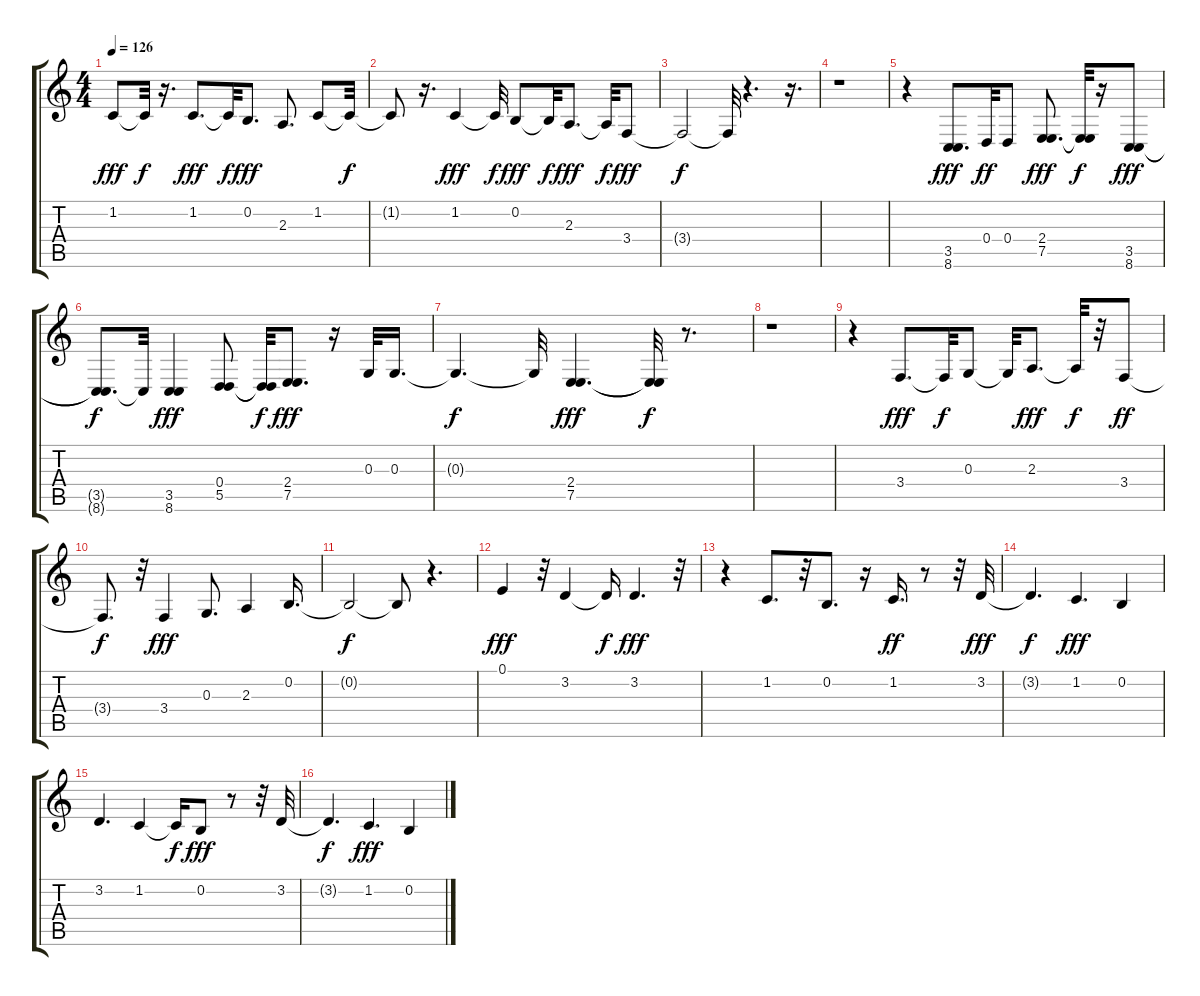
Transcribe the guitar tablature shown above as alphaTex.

\track "" {instrument acousticgrandpiano}
\staff {score tabs}
\tuning (E4 B3 G3 D3 A2 E2) {hide}
\ts (4 4)
\tempo 126
\clef g2
\ks c
1.2.8{dy fff} 1.2{t}.32{dy f} r.16{d} 1.2.8{d dy fff} 1.2{t}.32{dy f} 0.2.8{d dy fff} 2.3.8{d} 1.2.8 1.2{t}.32{dy f} |
1.2{t}.8 r.16{d} 1.2.4{dy fff} 1.2{t}.32{dy f} 0.2.8{dy fff} 0.2{t}.32{dy f} 2.3.8{d dy fff} 2.3{t}.32{dy f} 3.4.8{dy fff} |
3.4{t}.2{dy f} 3.4{t}.32 r.4{d} r.16{d} |
r.1 |
r.4 (3.5 8.6).8{d dy fff} 0.4.32{dy ff} 0.4.8 (2.4 7.5).8{d dy fff} (2.4{t} 7.5{t}).32{dy f} r.16 (3.5 8.6).8{dy fff} |
(3.5{t} 8.6{t}).8{d dy f} 3.5{t}.32 (3.5 8.6).4{dy fff} (0.4 5.5).8 (0.4{t} 5.5{t}).32{dy f} (2.4 7.5).8{d dy fff} r.16 0.3.32 0.3.16{d} |
0.3{t}.4{d dy f} 0.3{t}.32 (2.4 7.5).4{d dy fff} (2.4{t} 7.5{t}).32{dy f} r.8{d} |
r.1 |
r.4 3.4.8{d dy fff} 3.4{t}.32{dy f} 0.3.8 0.3{t}.32 2.3.8{d dy fff} 2.3{t}.32{dy f} r.32 3.4.8{dy ff} |
3.4{t}.8{d dy f} r.32 3.4.4{dy fff} 0.3.8{d} 2.3.4 0.2.16{d} |
0.2{t}.2{dy f} 0.2{t}.8 r.4{d} |
0.1.4{dy fff} r.32 3.2.4 3.2{t}.16{dy f} 3.2.4{d dy fff} r.32 |
r.4 1.2.8{d} r.32 0.2.8{d} r.16 1.2.16{d dy ff} r.8 r.32 3.2.32{dy fff} |
3.2{t}.4{d dy f} 1.2.4{d dy fff} 0.2.4 |
3.2.4{d} 1.2.4 1.2{t}.16{dy f} 0.2.8{dy fff} r.8 r.32 3.2.32 |
3.2{t}.4{d dy f} 1.2.4{d dy fff} 0.2.4
